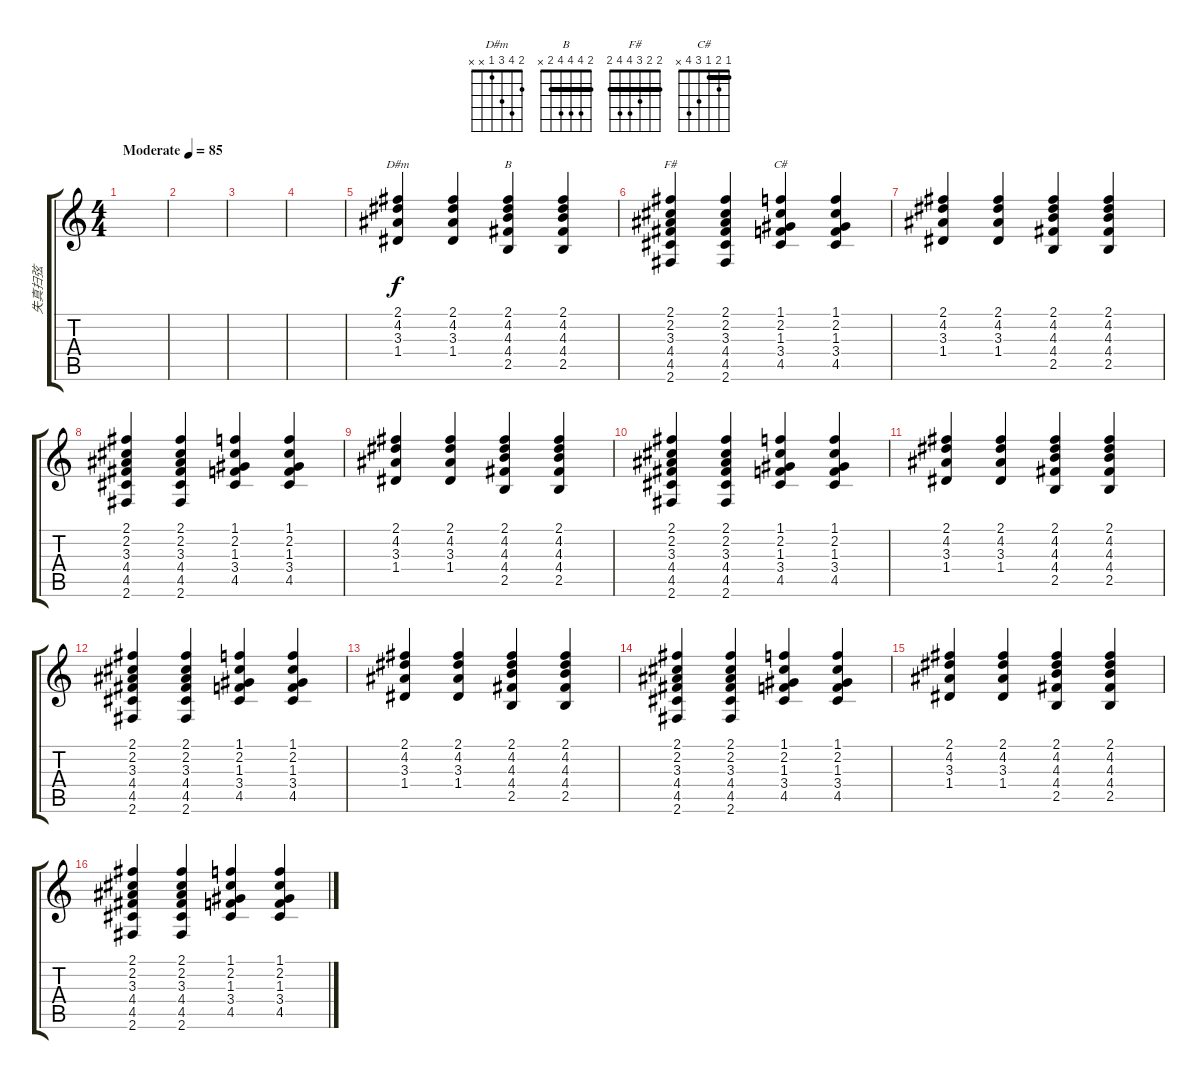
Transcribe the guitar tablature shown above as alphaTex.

\track ("失真扫弦" "失真扫弦") {instrument distortionguitar}
\staff {score tabs}
\tuning (E4 B3 G3 D3 A2 E2) {hide}
\chord ("D#m" 2 4 3 1 x x)
\chord ("B" 2 4 4 4 2 x) {barre 2}
\chord ("F#" 2 2 3 4 4 2) {barre 2}
\chord ("C#" 1 2 1 3 4 x) {barre 1}
\ts (4 4)
\tempo (85 "Moderate")
\clef g2
\ks c
|
|
|
|
(2.1 4.2 3.3 1.4).4{ch "D#m"} (2.1 4.2 3.3 1.4).4 (2.1 4.2 4.3 4.4 2.5).4{ch "B"} (2.1 4.2 4.3 4.4 2.5).4 |
(2.1 2.2 3.3 4.4 4.5 2.6).4{ch "F#"} (2.1 2.2 3.3 4.4 4.5 2.6).4 (1.1 2.2 1.3 3.4 4.5).4{ch "C#"} (1.1 2.2 1.3 3.4 4.5).4 |
(2.1 4.2 3.3 1.4).4 (2.1 4.2 3.3 1.4).4 (2.1 4.2 4.3 4.4 2.5).4 (2.1 4.2 4.3 4.4 2.5).4 |
(2.1 2.2 3.3 4.4 4.5 2.6).4 (2.1 2.2 3.3 4.4 4.5 2.6).4 (1.1 2.2 1.3 3.4 4.5).4 (1.1 2.2 1.3 3.4 4.5).4 |
(2.1 4.2 3.3 1.4).4 (2.1 4.2 3.3 1.4).4 (2.1 4.2 4.3 4.4 2.5).4 (2.1 4.2 4.3 4.4 2.5).4 |
(2.1 2.2 3.3 4.4 4.5 2.6).4 (2.1 2.2 3.3 4.4 4.5 2.6).4 (1.1 2.2 1.3 3.4 4.5).4 (1.1 2.2 1.3 3.4 4.5).4 |
(2.1 4.2 3.3 1.4).4 (2.1 4.2 3.3 1.4).4 (2.1 4.2 4.3 4.4 2.5).4 (2.1 4.2 4.3 4.4 2.5).4 |
(2.1 2.2 3.3 4.4 4.5 2.6).4 (2.1 2.2 3.3 4.4 4.5 2.6).4 (1.1 2.2 1.3 3.4 4.5).4 (1.1 2.2 1.3 3.4 4.5).4 |
(2.1 4.2 3.3 1.4).4 (2.1 4.2 3.3 1.4).4 (2.1 4.2 4.3 4.4 2.5).4 (2.1 4.2 4.3 4.4 2.5).4 |
(2.1 2.2 3.3 4.4 4.5 2.6).4 (2.1 2.2 3.3 4.4 4.5 2.6).4 (1.1 2.2 1.3 3.4 4.5).4 (1.1 2.2 1.3 3.4 4.5).4 |
(2.1 4.2 3.3 1.4).4 (2.1 4.2 3.3 1.4).4 (2.1 4.2 4.3 4.4 2.5).4 (2.1 4.2 4.3 4.4 2.5).4 |
(2.1 2.2 3.3 4.4 4.5 2.6).4 (2.1 2.2 3.3 4.4 4.5 2.6).4 (1.1 2.2 1.3 3.4 4.5).4 (1.1 2.2 1.3 3.4 4.5).4
